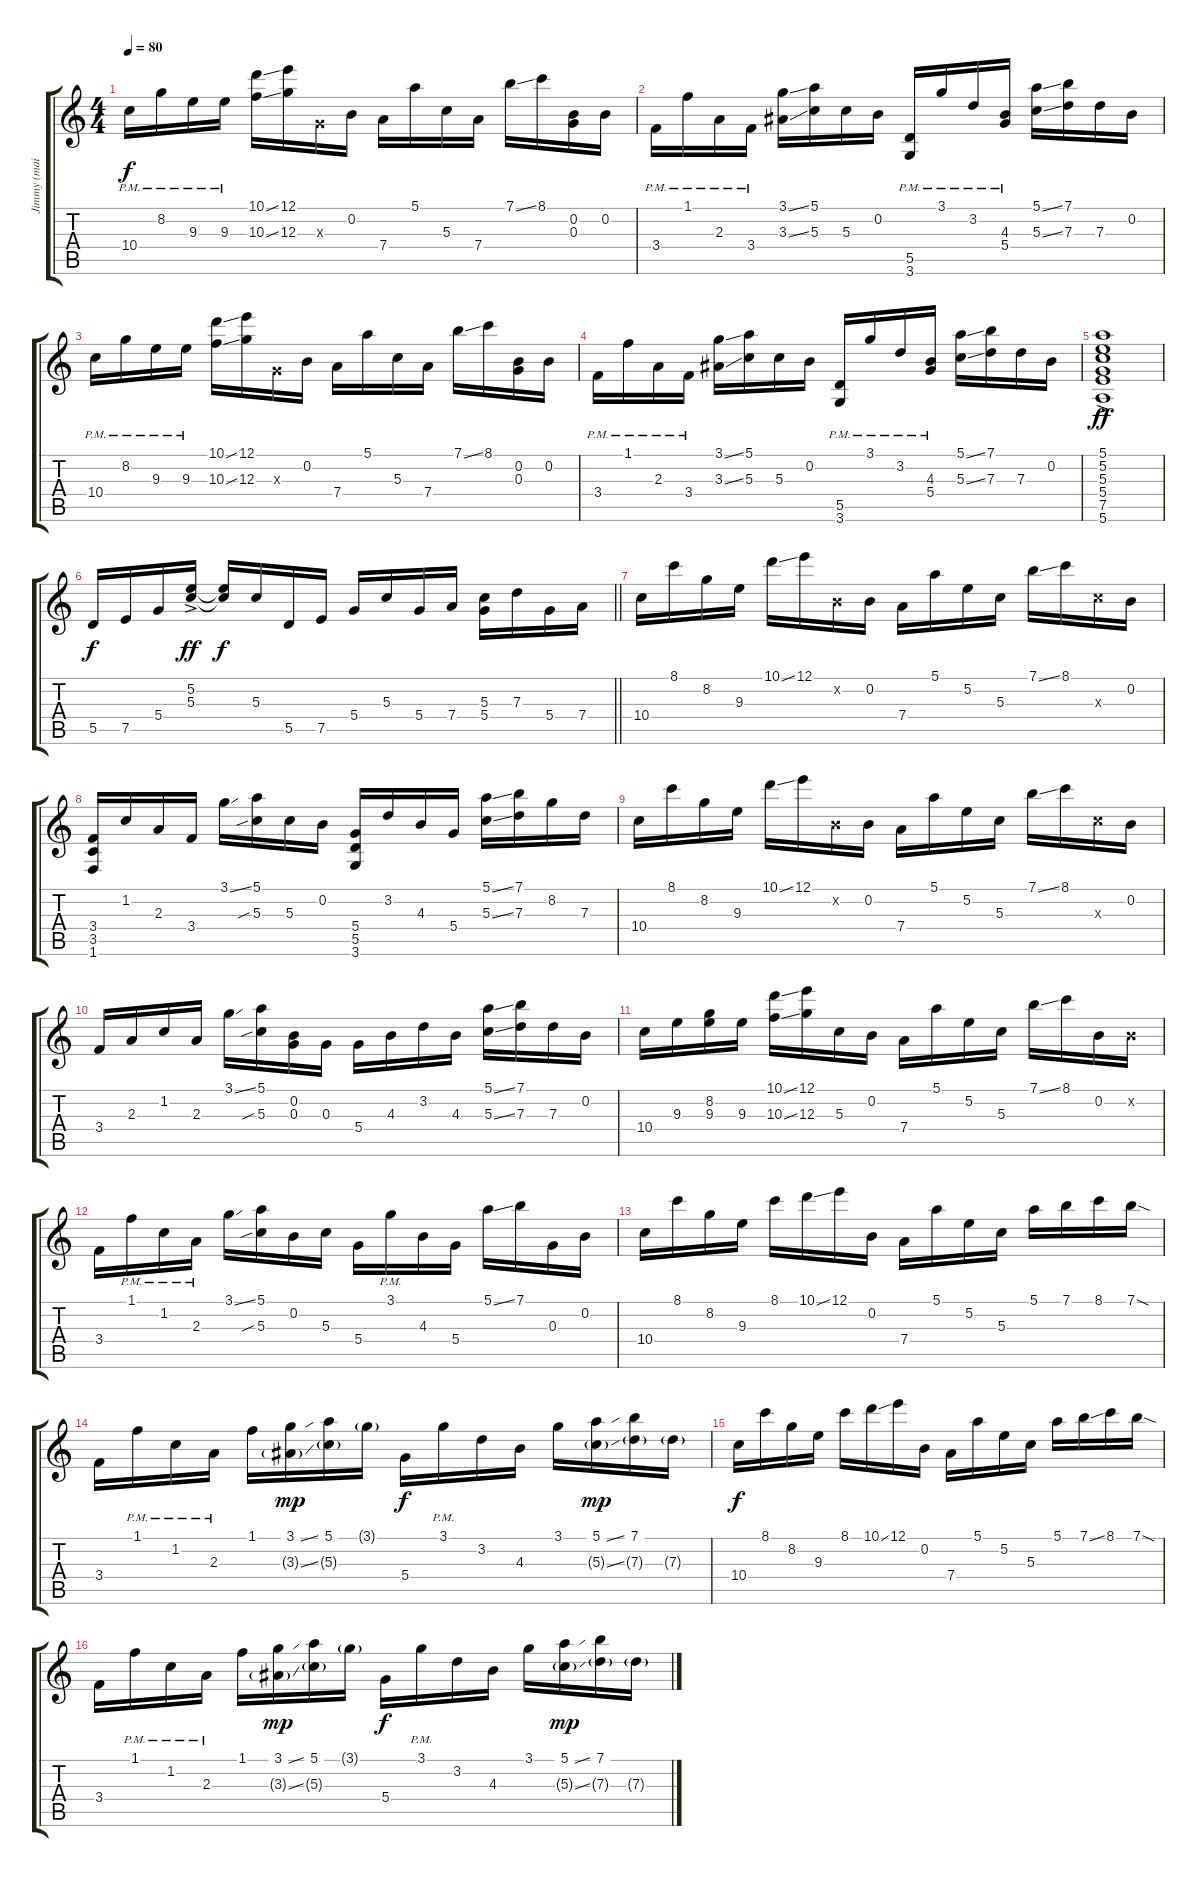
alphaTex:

\track ("Jimmy (main riff) electric " "Jimmy (mai") {instrument electricguitarmuted}
\staff {score tabs}
\tuning (E4 B3 G3 D3 A2 E2) {hide}
\ts (4 4)
\tempo 80
\clef g2
\ks c
10.4{pm}.16{dy f} 8.2{pm}.16 9.3{pm}.16 9.3{pm}.16 (10.1{ss} 10.3{ss}).16 (12.1 12.3).16 0.3{x}.16 0.2.16 7.4.16 5.1.16 5.3.16 7.4.16 7.1{ss}.16 8.1.16 (0.2 0.3).16 0.2.16 |
3.4{pm}.16 1.1{pm}.16 2.3{pm}.16 3.4{pm}.16 (3.1{ss} 3.3{ss}).16 (5.1 5.3).16 5.3.16 0.2.16 (5.5{pm} 3.6{pm}).16 3.1{pm}.16 3.2{pm}.16 (4.3{pm} 5.4{pm}).16 (5.1{ss} 5.3{ss}).16 (7.1 7.3).16 7.3.16 0.2.16 |
10.4{pm}.16 8.2{pm}.16 9.3{pm}.16 9.3{pm}.16 (10.1{ss} 10.3{ss}).16 (12.1 12.3).16 0.3{x}.16 0.2.16 7.4.16 5.1.16 5.3.16 7.4.16 7.1{ss}.16 8.1.16 (0.2 0.3).16 0.2.16 |
3.4{pm}.16 1.1{pm}.16 2.3{pm}.16 3.4{pm}.16 (3.1{ss} 3.3{ss}).16 (5.1 5.3).16 5.3.16 0.2.16 (5.5{pm} 3.6{pm}).16 3.1{pm}.16 3.2{pm}.16 (4.3{pm} 5.4{pm}).16 (5.1{ss} 5.3{ss}).16 (7.1 7.3).16 7.3.16 0.2.16 |
(5.1{ac} 5.2{ac} 5.3{ac} 5.4{ac} 7.5{ac} 5.6{ac}).1{dy ff} |
\barLineRight lightlight
5.5.16{dy f} 7.5.16 5.4.16 (5.2{ac} 5.3{ac}).16{dy ff} (5.2{t} 5.3{t}).16{dy f} 5.3.16 5.5.16 7.5.16 5.4.16 5.3.16 5.4.16 7.4.16 (5.3 5.4).16 7.3.16 5.4.16 7.4.16 |
10.4.16 8.1.16 8.2.16 9.3.16 10.1{ss}.16 12.1.16 0.2{x}.16 0.2.16 7.4.16 5.1.16 5.2.16 5.3.16 7.1{ss}.16 8.1.16 5.3{x}.16 0.2.16 |
(3.4 3.5 1.6).16 1.2.16 2.3.16 3.4.16 3.1{ss}.16 (5.1 5.3{sib}).16 5.3.16 0.2.16 (5.4 5.5 3.6).16 3.2.16 4.3.16 5.4.16 (5.1{ss} 5.3{ss}).16 (7.1 7.3).16 8.2.16 7.3.16 |
10.4.16 8.1.16 8.2.16 9.3.16 10.1{ss}.16 12.1.16 0.2{x}.16 0.2.16 7.4.16 5.1.16 5.2.16 5.3.16 7.1{ss}.16 8.1.16 5.3{x}.16 0.2.16 |
3.4.16 2.3.16 1.2.16 2.3.16 3.1{ss}.16 (5.1 5.3{sib}).16 (0.2 0.3).16 0.3.16 5.4.16 4.3.16 3.2.16 4.3.16 (5.1{ss} 5.3{ss}).16 (7.1 7.3).16 7.3.16 0.2.16 |
10.4.16 9.3.16 (8.2 9.3).16 9.3.16 (10.1{ss} 10.3{ss}).16 (12.1 12.3).16 5.3.16 0.2.16 7.4.16 5.1.16 5.2.16 5.3.16 7.1{ss}.16 8.1.16 0.2.16 0.2{x}.16 |
3.4.16 1.1{pm}.16 1.2{pm}.16 2.3{pm}.16 3.1{ss}.16 (5.1 5.3{sib}).16 0.2.16 5.3.16 5.4.16 3.1{pm}.16 4.3.16 5.4.16 5.1{ss}.16 7.1.16 0.3.16 0.2.16 |
10.4.16 8.1.16 8.2.16 9.3.16 8.1.16 10.1{ss}.16 12.1.16 0.2.16 7.4.16 5.1.16 5.2.16 5.3.16 5.1.16 7.1.16 8.1.16 7.1{sod}.16 |
3.4.16 1.1{pm}.16 1.2{pm}.16 2.3{pm}.16 1.1.16 (3.1{ss} 3.3{ss g}).16{dy mp} (5.1 5.3{g}).16 3.1{g}.16 5.4.16{dy f} 3.1{pm}.16 3.2.16 4.3.16 3.1.16 (5.1{ss} 5.3{ss g}).16{dy mp} (7.1 7.3{g}).16 7.3{g}.16 |
10.4.16{dy f} 8.1.16 8.2.16 9.3.16 8.1.16 10.1{ss}.16 12.1.16 0.2.16 7.4.16 5.1.16 5.2.16 5.3.16 5.1.16 7.1{ss}.16 8.1.16 7.1{sod}.16 |
3.4.16 1.1{pm}.16 1.2{pm}.16 2.3{pm}.16 1.1.16 (3.1{ss} 3.3{ss g}).16{dy mp} (5.1 5.3{g}).16 3.1{g}.16 5.4.16{dy f} 3.1{pm}.16 3.2.16 4.3.16 3.1.16 (5.1{ss} 5.3{ss g}).16{dy mp} (7.1 7.3{g}).16 7.3{g}.16
